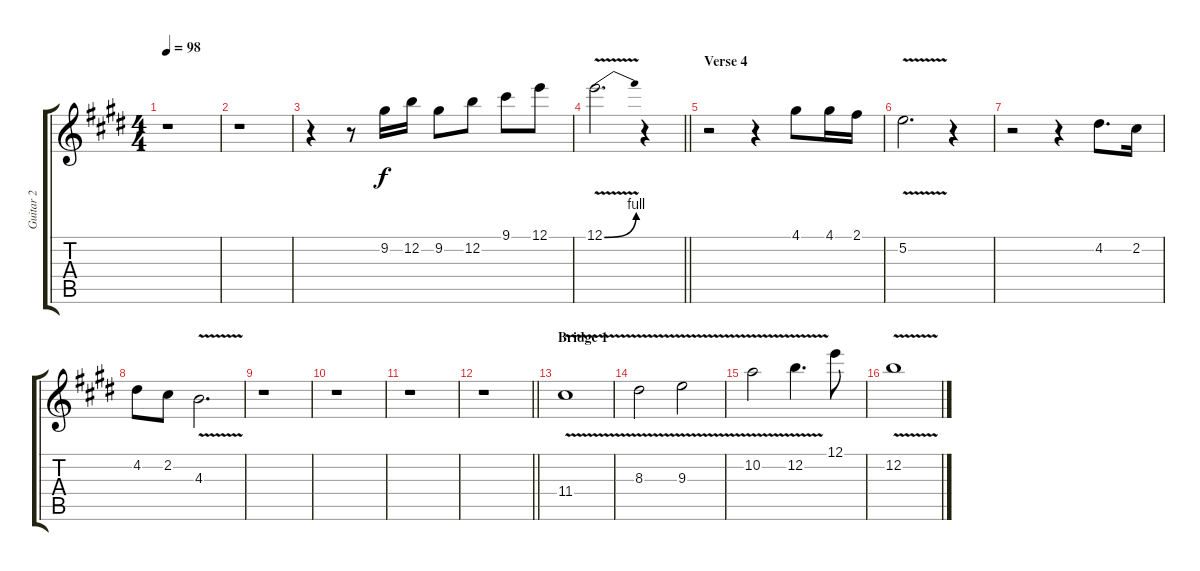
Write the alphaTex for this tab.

\track ("Guitar 2" "Guitar 2") {instrument distortionguitar}
\staff {score tabs}
\tuning (E4 B3 G3 D3 A2 E2) {hide}
\ts (4 4)
\tempo 98
\clef g2
\ks c#minor
r.1{dy f} |
r.1 |
r.4 r.8 9.2.16 12.2.16 9.2.8 12.2.8 9.1.8 12.1.8 |
\barLineRight lightlight
12.1{be (bend 0 0 60 4) v}.2{d} r.4 |
\section ("" "Verse 4")
r.2 r.4 4.1.8 4.1.16 2.1.16 |
5.2{v}.2{d} r.4 |
r.2 r.4 4.2.8{d} 2.2.16 |
4.2.8 2.2.8 4.3{v}.2{d} |
r.1 |
r.1 |
r.1 |
\barLineRight lightlight
r.1 |
\section ("" "Bridge 1")
11.4{v}.1 |
8.3{v}.2 9.3{v}.2 |
10.2{v}.2 12.2{v}.4{d} 12.1.8 |
12.2{v}.1
